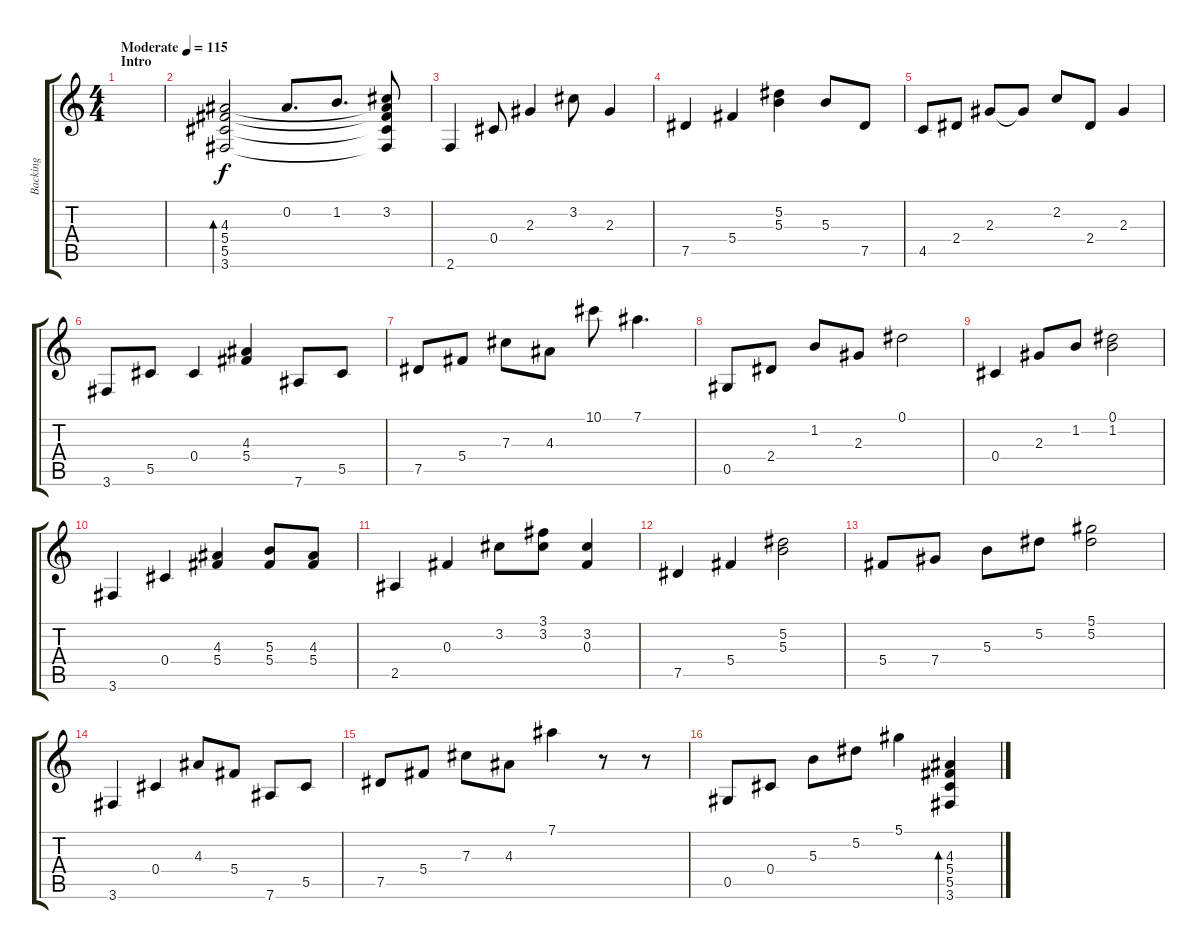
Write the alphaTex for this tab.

\track ("Backing" "Backing") {instrument distortionguitar}
\staff {score tabs}
\tuning (Eb4 Bb3 Gb3 Db3 Ab2 Eb2) {hide}
\ts (4 4)
\section ("" "Intro")
\tempo (115 "Moderate")
\clef g2
\ks c
|
(4.3 5.4 5.5 3.6).2{bd 240} 0.2.8{d} 1.2.8{d} (3.2 4.3{t} 5.4{t} 5.5{t} 3.6{t}).8 |
2.6.4 0.4.8 2.3.4 3.2.8 2.3.4 |
7.5.4 5.4.4 (5.2 5.3).4 5.3.8 7.5.8 |
4.5.8 2.4.8 2.3.8 2.3{t}.8 2.2.8 2.4.8 2.3.4 |
3.6.8 5.5.8 0.4.4 (4.3 5.4).4 7.6.8 5.5.8 |
7.5.8 5.4.8 7.3.8 4.3.8 10.1.8 7.1.4{d} |
0.5.8 2.4.8 1.2.8 2.3.8 0.1.2 |
0.4.4 2.3.8 1.2.8 (0.1 1.2).2 |
3.6.4 0.4.4 (4.3 5.4).4 (5.3 5.4).8 (4.3 5.4).8 |
2.5.4 0.3.4 3.2.8 (3.1 3.2).8 (3.2 0.3).4 |
7.5.4 5.4.4 (5.2 5.3).2 |
5.4.8 7.4.8 5.3.8 5.2.8 (5.1 5.2).2 |
3.6.4 0.4.4 4.3.8 5.4.8 7.6.8 5.5.8 |
7.5.8 5.4.8 7.3.8 4.3.8 7.1.4 r.8 r.8 |
0.5.8 0.4.8 5.3.8 5.2.8 5.1.4 (4.3 5.4 5.5 3.6).4{bd 480}
